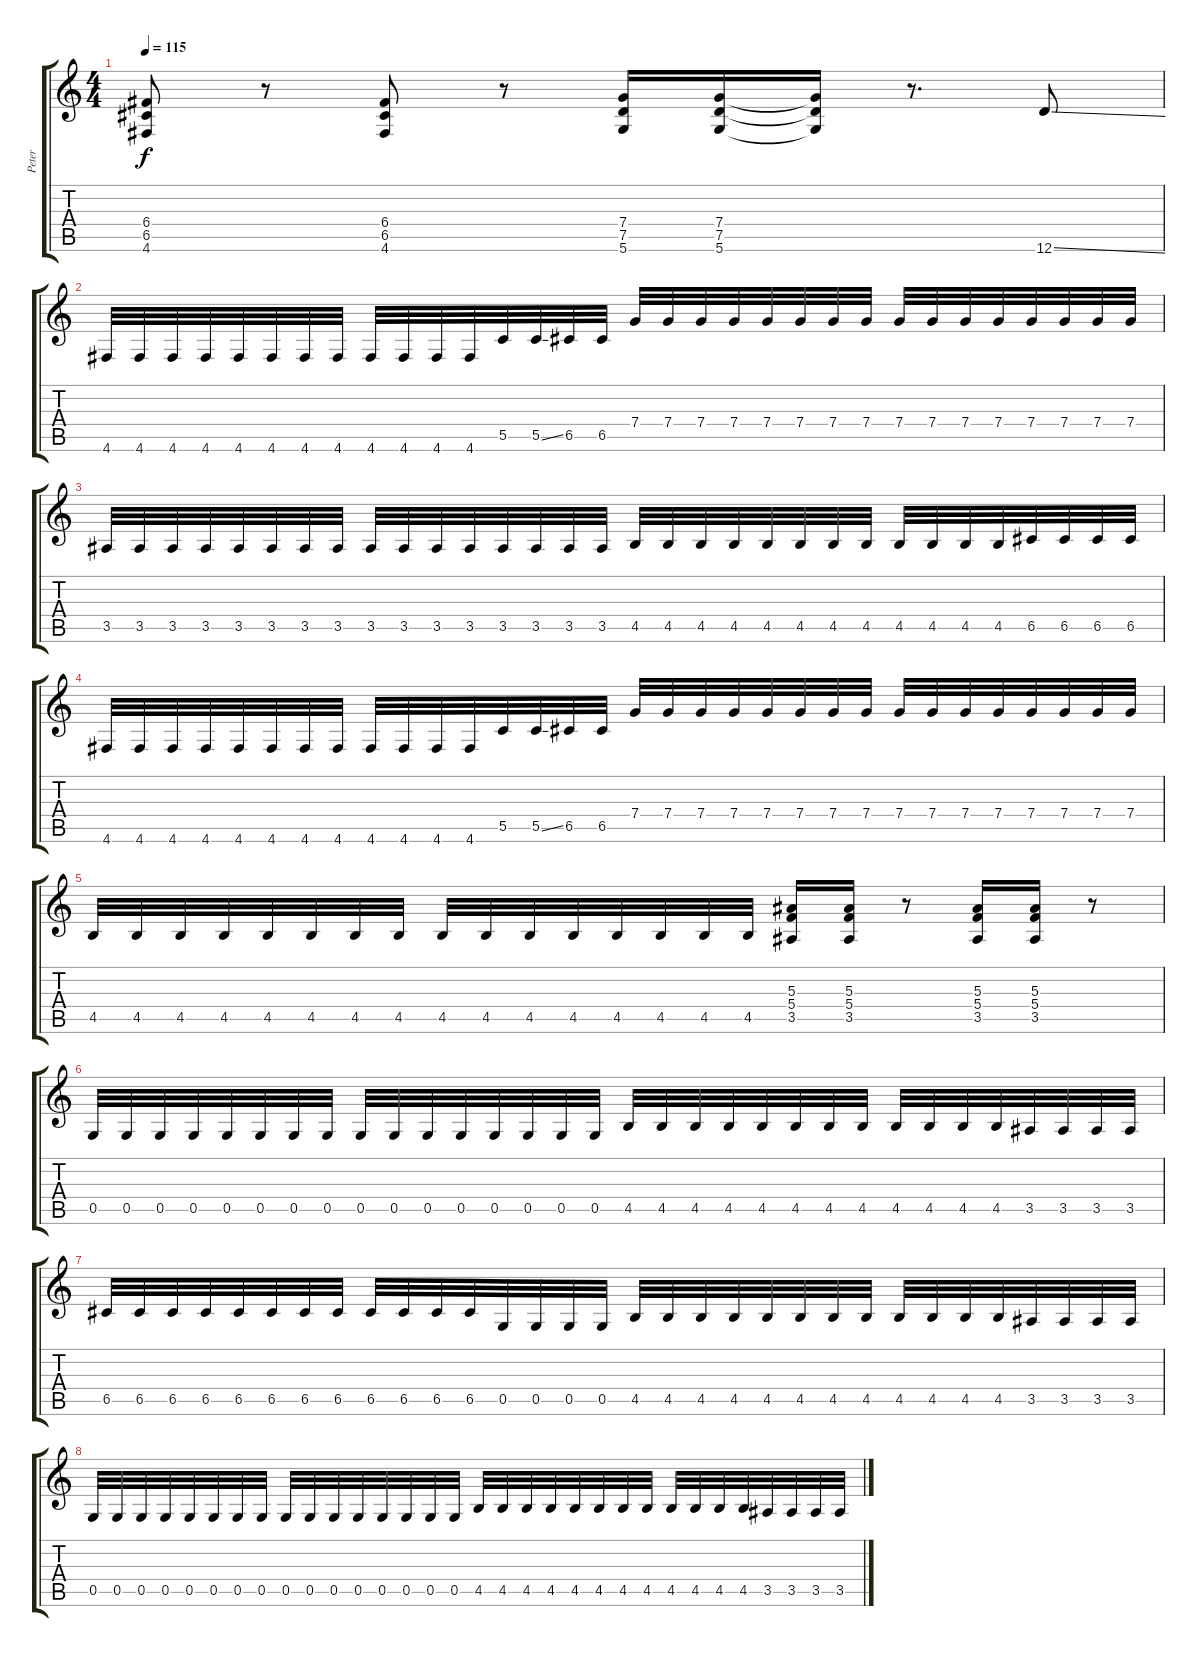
\track ("Peter" "Peter") {instrument overdrivenguitar}
\staff {score tabs}
\tuning (D4 A3 F3 C3 G2 D2) {hide}
\ts (4 4)
\tempo 115
\clef g2
\ks c
(6.4 6.5 4.6).8{dy f} r.8 (6.4 6.5 4.6).8 r.8 (7.4 7.5 5.6).16 (7.4 7.5 5.6).16 (7.4{t} 7.5{t} 5.6{t}).16 r.8{d} 12.6{ss}.8 |
4.6.32 4.6.32 4.6.32 4.6.32 4.6.32 4.6.32 4.6.32 4.6.32 4.6.32 4.6.32 4.6.32 4.6.32 5.5.32 5.5{ss}.32 6.5.32 6.5.32 7.4.32 7.4.32 7.4.32 7.4.32 7.4.32 7.4.32 7.4.32 7.4.32 7.4.32 7.4.32 7.4.32 7.4.32 7.4.32 7.4.32 7.4.32 7.4.32 |
3.5.32 3.5.32 3.5.32 3.5.32 3.5.32 3.5.32 3.5.32 3.5.32 3.5.32 3.5.32 3.5.32 3.5.32 3.5.32 3.5.32 3.5.32 3.5.32 4.5.32 4.5.32 4.5.32 4.5.32 4.5.32 4.5.32 4.5.32 4.5.32 4.5.32 4.5.32 4.5.32 4.5.32 6.5.32 6.5.32 6.5.32 6.5.32 |
4.6.32 4.6.32 4.6.32 4.6.32 4.6.32 4.6.32 4.6.32 4.6.32 4.6.32 4.6.32 4.6.32 4.6.32 5.5.32 5.5{ss}.32 6.5.32 6.5.32 7.4.32 7.4.32 7.4.32 7.4.32 7.4.32 7.4.32 7.4.32 7.4.32 7.4.32 7.4.32 7.4.32 7.4.32 7.4.32 7.4.32 7.4.32 7.4.32 |
4.5.32 4.5.32 4.5.32 4.5.32 4.5.32 4.5.32 4.5.32 4.5.32 4.5.32 4.5.32 4.5.32 4.5.32 4.5.32 4.5.32 4.5.32 4.5.32 (5.3 5.4 3.5).16 (5.3 5.4 3.5).16 r.8 (5.3 5.4 3.5).16 (5.3 5.4 3.5).16 r.8 |
0.5.32 0.5.32 0.5.32 0.5.32 0.5.32 0.5.32 0.5.32 0.5.32 0.5.32 0.5.32 0.5.32 0.5.32 0.5.32 0.5.32 0.5.32 0.5.32 4.5.32 4.5.32 4.5.32 4.5.32 4.5.32 4.5.32 4.5.32 4.5.32 4.5.32 4.5.32 4.5.32 4.5.32 3.5.32 3.5.32 3.5.32 3.5.32 |
6.5.32 6.5.32 6.5.32 6.5.32 6.5.32 6.5.32 6.5.32 6.5.32 6.5.32 6.5.32 6.5.32 6.5.32 0.5.32 0.5.32 0.5.32 0.5.32 4.5.32 4.5.32 4.5.32 4.5.32 4.5.32 4.5.32 4.5.32 4.5.32 4.5.32 4.5.32 4.5.32 4.5.32 3.5.32 3.5.32 3.5.32 3.5.32 |
0.5.32 0.5.32 0.5.32 0.5.32 0.5.32 0.5.32 0.5.32 0.5.32 0.5.32 0.5.32 0.5.32 0.5.32 0.5.32 0.5.32 0.5.32 0.5.32 4.5.32 4.5.32 4.5.32 4.5.32 4.5.32 4.5.32 4.5.32 4.5.32 4.5.32 4.5.32 4.5.32 4.5.32 3.5.32 3.5.32 3.5.32 3.5.32
